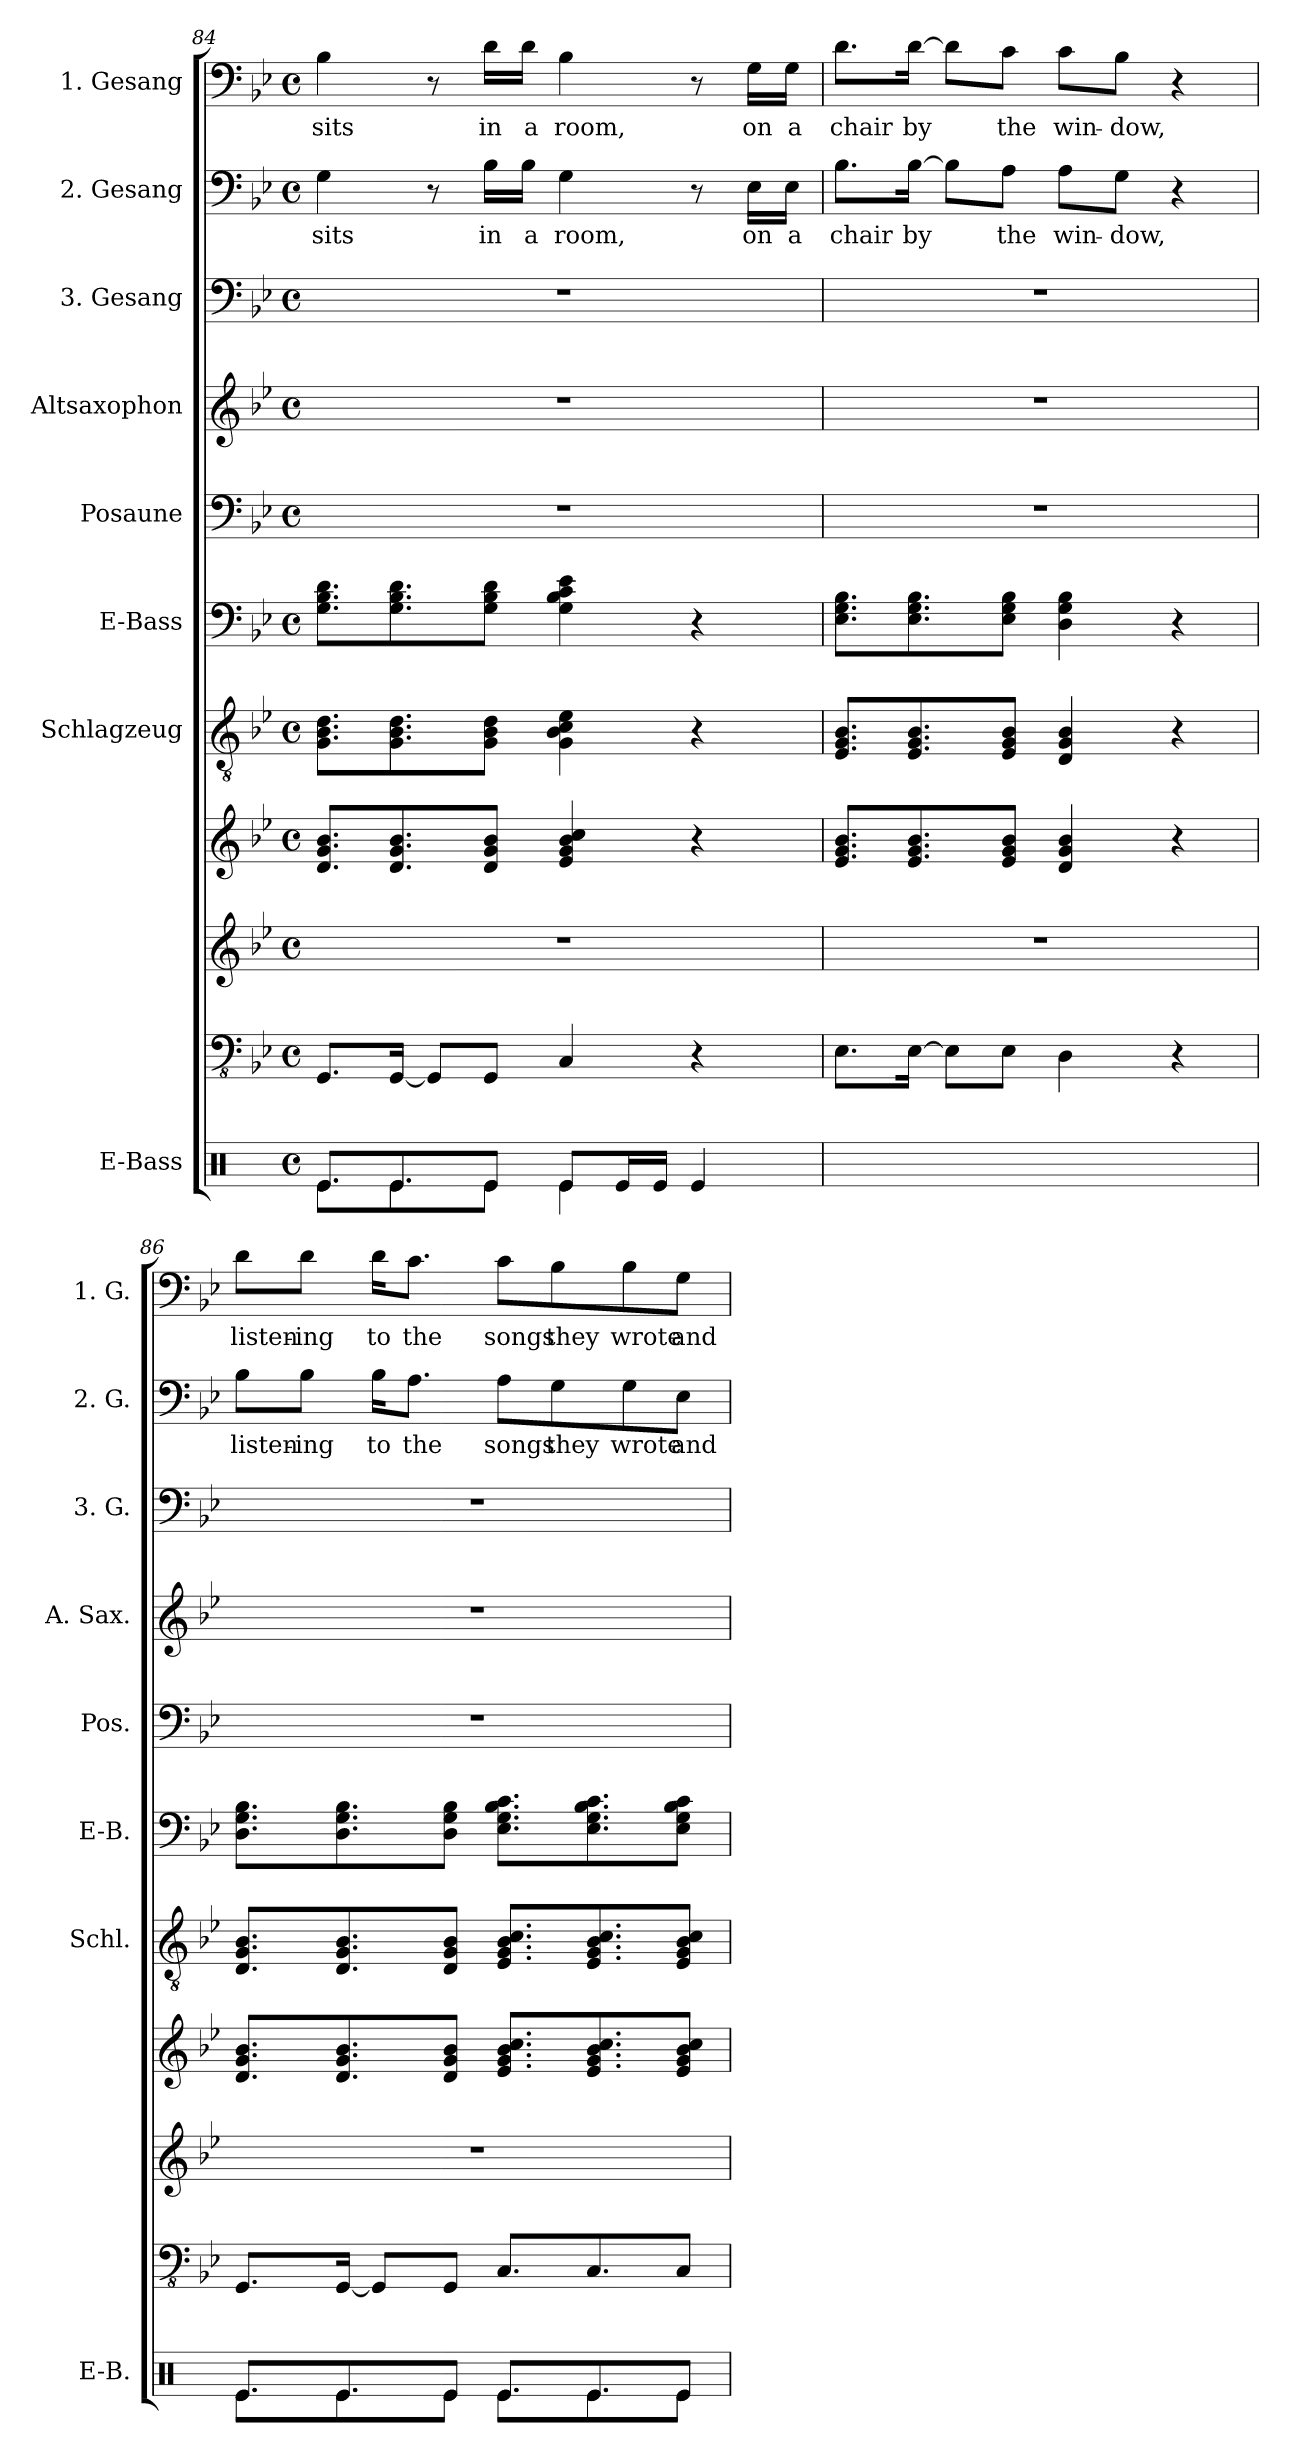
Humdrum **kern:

**kern	**kern	**kern	**kern	**kern	**kern	**kern	**kern	**kern	**kern	**text	**kern	**text
*part9	*part9	*part8	*part8	*part7	*part6	*part5	*part4	*part3	*part2	*part2	*part1	*part1
*staff11	*staff10	*staff9	*staff8	*staff7	*staff6	*staff5	*staff4	*staff3	*staff2	*staff2	*staff1	*staff1
*I"E-Bass	*	*	*	*I"Schlagzeug	*I"E-Bass	*I"Posaune	*I"Altsaxophon	*I"3. Gesang	*I"2. Gesang	*	*I"1. Gesang	*
*I'E-B.	*	*	*	*I'Schl.	*I'E-B.	*I'Pos.	*I'A. Sax.	*I'3. G.	*I'2. G.	*	*I'1. G.	*
*clefX	*clefFv4	*clefG2	*clefG2	*clefGv2	*	*clefF4	*clefG2	*clefF4	*clefF4	*	*clefF4	*
*	*	*	*	*	*	*	*ITrd5c9	*	*	*	*	*
*k[]	*k[b-e-]	*k[b-e-]	*k[b-e-]	*k[b-e-]	*k[b-e-]	*k[b-e-]	*k[b-e-a-d-g-]	*k[b-e-]	*k[b-e-]	*	*k[b-e-]	*
*M4/4	*M4/4	*M4/4	*M4/4	*M4/4	*M4/4	*M4/4	*M4/4	*M4/4	*M4/4	*	*M4/4	*
*met(c)	*met(c)	*met(c)	*met(c)	*met(c)	*met(c)	*met(c)	*met(c)	*met(c)	*met(c)	*	*met(c)	*
=84	=84	=84	=84	=84	=84	=84	=84	=84	=84	=84	=84	=84
*^	*	*	*	*	*	*	*	*	*	*	*	*
8.Re/L	8.Re\L	8.GGG/L	1r	8.d/ 8.g/ 8.b-/L	8.G\ 8.B-\ 8.d\L	8.G\ 8.B-\ 8.d\L	1r	1r	1r	4G\	sits	4B-\	sits
8.Re/	8.Re\	[16GGG/Jk	.	8.d/ 8.g/ 8.b-/	8.G\ 8.B-\ 8.d\	8.G\ 8.B-\ 8.d\	.	.	.	.	.	.	.
.	.	8GGG/L]	.	.	.	.	.	.	.	8r	.	8r	.
8Re/J	8Re\J	8GGG/J	.	8d/ 8g/ 8b-/J	8G\ 8B-\ 8d\J	8G\ 8B-\ 8d\J	.	.	.	16B-\LL	in	16d\LL	in
.	.	.	.	.	.	.	.	.	.	16B-\JJ	a	16d\JJ	a
8Re/L	4Re\	4CC/	.	4e-/ 4g/ 4b-/ 4cc/	4G\ 4B-\ 4c\ 4e-\	4G\ 4B-\ 4c\ 4e-\	.	.	.	4G\	room,	4B-\	room,
16Re/L	.	.	.	.	.	.	.	.	.	.	.	.	.
16Re/JJ	.	.	.	.	.	.	.	.	.	.	.	.	.
4Re/	4ryy	4r	.	4r	4r	4r	.	.	.	8r	.	8r	.
.	.	.	.	.	.	.	.	.	.	16E-\LL	on	16G\LL	on
.	.	.	.	.	.	.	.	.	.	16E-\JJ	a	16G\JJ	a
*v	*v	*	*	*	*	*	*	*	*	*	*	*	*
=85	=85	=85	=85	=85	=85	=85	=85	=85	=85	=85	=85	=85
1ryy	8.EE-\L	1r	8.e-/ 8.g/ 8.b-/L	8.E-/ 8.G/ 8.B-/L	8.E-\ 8.G\ 8.B-\L	1r	1r	1r	8.B-\L	chair	8.d\L	chair
.	[16EE-\Jk	.	8.e-/ 8.g/ 8.b-/	8.E-/ 8.G/ 8.B-/	8.E-\ 8.G\ 8.B-\	.	.	.	[16B-\Jk	by	[16d\Jk	by
.	8EE-\L]	.	.	.	.	.	.	.	8B-\L]	.	8d\L]	.
.	8EE-\J	.	8e-/ 8g/ 8b-/J	8E-/ 8G/ 8B-/J	8E-\ 8G\ 8B-\J	.	.	.	8A\J	the	8c\J	the
.	4DD\	.	4d/ 4g/ 4b-/	4D/ 4G/ 4B-/	4D\ 4G\ 4B-\	.	.	.	8A\L	win-	8c\L	win-
.	.	.	.	.	.	.	.	.	8G\J	-dow,	8B-\J	-dow,
.	4r	.	4r	4r	4r	.	.	.	4r	.	4r	.
=86	=86	=86	=86	=86	=86	=86	=86	=86	=86	=86	=86	=86
*^	*	*	*	*	*	*	*	*	*	*	*	*
8.Re/L	8.Re\L	8.GGG/L	1r	8.d/ 8.g/ 8.b-/L	8.D/ 8.G/ 8.B-/L	8.D\ 8.G\ 8.B-\L	1r	1r	1r	8B-\L	listen-	8d\L	listen-
.	.	.	.	.	.	.	.	.	.	8B-\J	-ing	8d\J	-ing
8.Re/	8.Re\	[16GGG/Jk	.	8.d/ 8.g/ 8.b-/	8.D/ 8.G/ 8.B-/	8.D\ 8.G\ 8.B-\	.	.	.	.	.	.	.
.	.	8GGG/L]	.	.	.	.	.	.	.	16B-\KL	to	16d\KL	to
.	.	.	.	.	.	.	.	.	.	8.A\J	the	8.c\J	the
8Re/J	8Re\J	8GGG/J	.	8d/ 8g/ 8b-/J	8D/ 8G/ 8B-/J	8D\ 8G\ 8B-\J	.	.	.	.	.	.	.
8.Re/L	8.Re\L	8.CC/L	.	8.e-/ 8.g/ 8.b-/ 8.cc/L	8.E-/ 8.G/ 8.B-/ 8.c/L	8.E-\ 8.G\ 8.B-\ 8.c\L	.	.	.	8A\L	songs	8c\L	songs
.	.	.	.	.	.	.	.	.	.	8G\	they	8B-\	they
8.Re/	8.Re\	8.CC/	.	8.e-/ 8.g/ 8.b-/ 8.cc/	8.E-/ 8.G/ 8.B-/ 8.c/	8.E-\ 8.G\ 8.B-\ 8.c\	.	.	.	.	.	.	.
.	.	.	.	.	.	.	.	.	.	8G\	wrote	8B-\	wrote
8Re/J	8Re\J	8CC/J	.	8e-/ 8g/ 8b-/ 8cc/J	8E-/ 8G/ 8B-/ 8c/J	8E-\ 8G\ 8B-\ 8c\J	.	.	.	8E-\J	and	8G\J	and
*v	*v	*	*	*	*	*	*	*	*	*	*	*	*
=	=	=	=	=	=	=	=	=	=	=	=	=
*-	*-	*-	*-	*-	*-	*-	*-	*-	*-	*-	*-	*-
